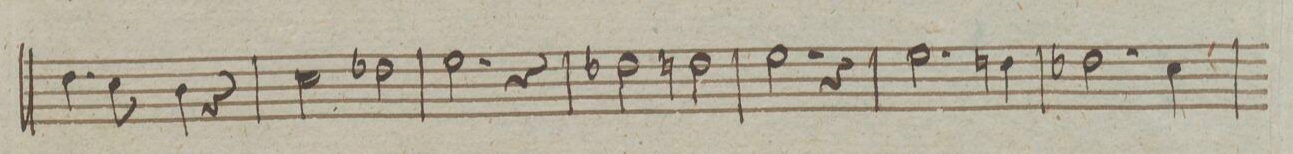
**kern	**dynam
*I"Trąbone Alto	*
*clefC3	*
*k[]	*
*met(c|)	*
*M2/2	*
4.e\	.
8d\	.
4c\	.
4r	.
=146	=146
2d\	.
2e-X\	.
=147	=147
2.f\	.
4r	.
=148	=148
2e-X\	.
2en\	.
=149	=149
2.f\	.
4r	.
=150	=150
2.f\	.
4en\	.
=151	=151
2.e-X\	.
4d\	.
=152	=152
*-	*-
